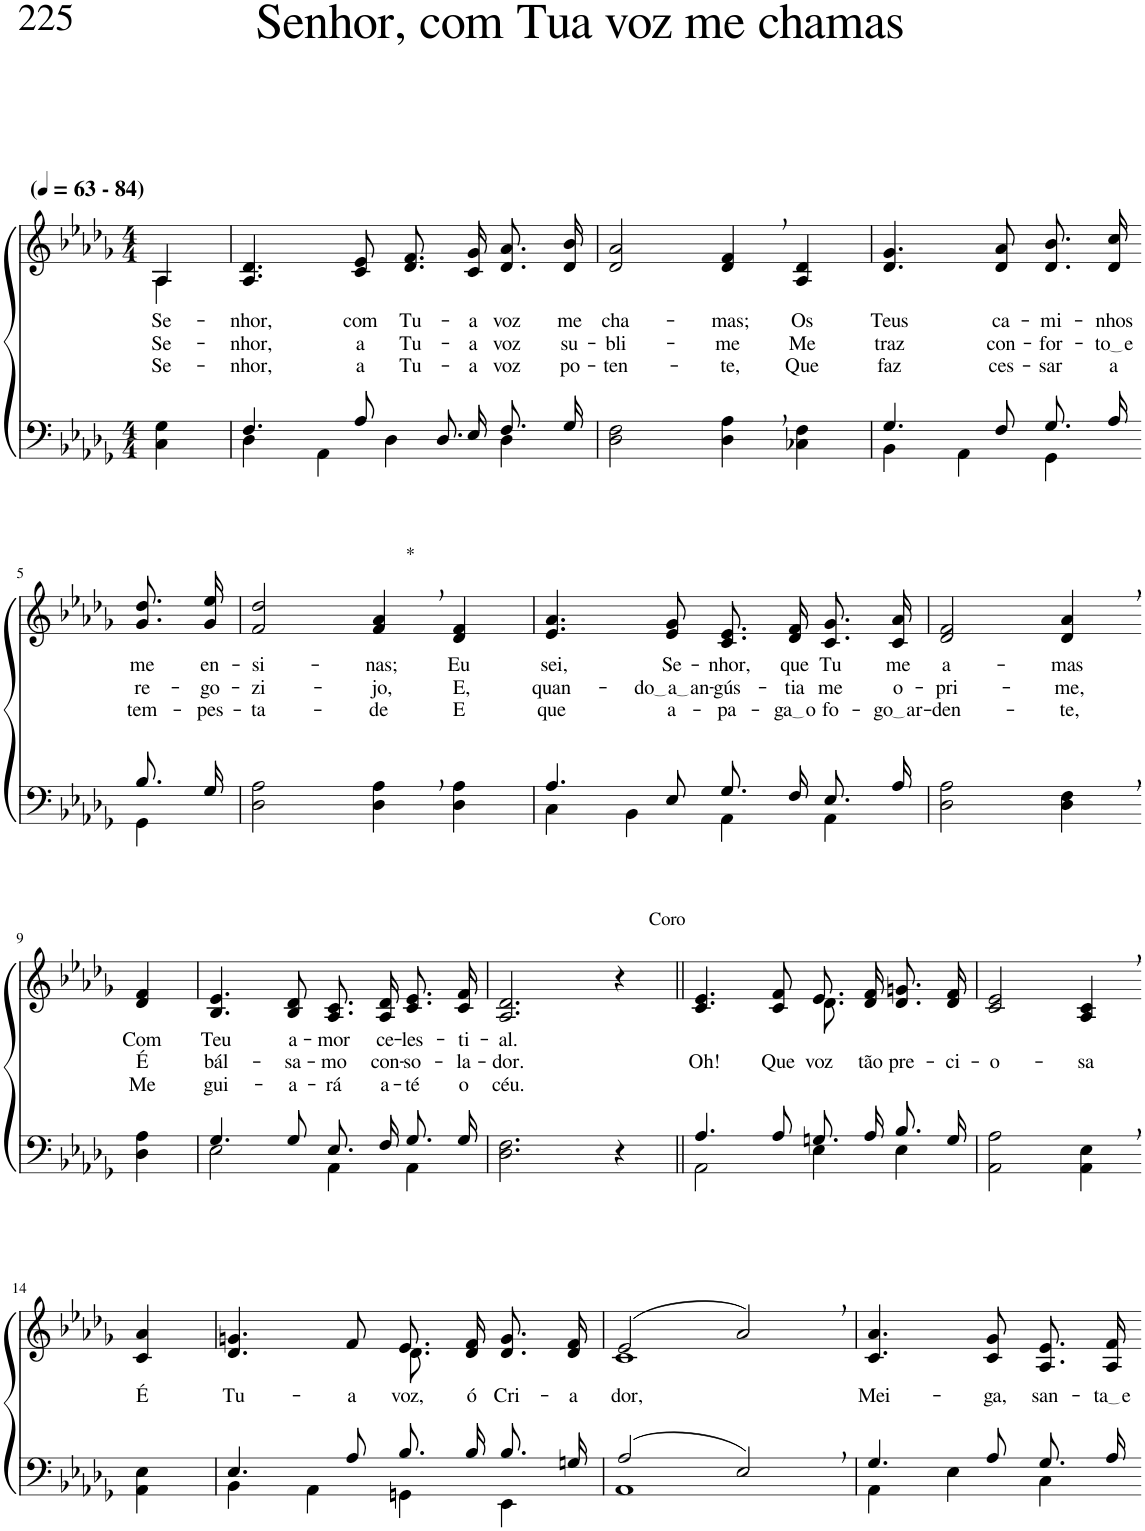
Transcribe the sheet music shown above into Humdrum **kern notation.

**kern	**kern	**text	**text	**text
*part2	*part1	*part1	*part1	*part1
*staff2	*staff1	*staff1	*staff1	*staff1
*I"Parte III e IV	*I"Parte I e II	*	*	*
*clefF4	*clefG2	*	*	*
*Trd-1c-2	*Trd-1c-2	*	*	*
*k[b-e-a-d-g-]	*k[b-e-a-d-g-]	*	*	*
*M4/4	*M4/4	*	*	*
*MM63	*MM63	*	*	*
=1	=1	=1	=1	=1
!	!LO:TX:a:B:t=(	!	!	!
!	!LO:TX:a:B:t=- 84)	!	!	!
!	!	!LO:LY:b	!LO:LY:b	!LO:LY:b
*	*^	*	*	*
4C\ 4G-\	4A-\	4A-/	Se-	Se-	Se-
=2	=2	=2	=2	=2	=2
*^	*	*	*	*	*
!	!	!	!	!LO:LY:b	!LO:LY:b	!LO:LY:b
*	*	*v	*v	*	*	*
4.F/	4D-\	4.A-/ 4.d-/	-nhor,	-nhor,	-nhor,
.	4AA-\	.	.	.	.
!	!	!	!LO:LY:b	!LO:LY:b	!LO:LY:b
8A-/	.	8c/ 8e-/	com	a	a
!	!	!	!LO:LY:b	!LO:LY:b	!LO:LY:b
8.D-/L	4D-\	8.d-/ 8.f/L	Tu-	Tu-	Tu-
!	!	!	!LO:LY:b	!LO:LY:b	!LO:LY:b
16E-/Jk	.	16c/ 16g-/Jk	-a	-a	-a
!	!	!	!LO:LY:b	!LO:LY:b	!LO:LY:b
8.F/L	4D-\	8.d-/ 8.a-/L	voz	voz	voz
!	!	!	!LO:LY:b	!LO:LY:b	!LO:LY:b
16G-/Jk	.	16d-/ 16b-/Jk	me	su-	po-
*v	*v	*	*	*	*
=3	=3	=3	=3	=3
!	!	!LO:LY:b	!LO:LY:b	!LO:LY:b
2D-\ 2F\	2d-/ 2a-/	cha-	-bli-	-ten-
!	!	!LO:LY:b	!LO:LY:b	!LO:LY:b
4D-\, 4A-\,	4d-/, 4f/,	-mas;	-me	-te,
!	!	!LO:LY:b	!LO:LY:b	!LO:LY:b
4C-X\ 4F\	4A-/ 4d-/	Os	Me	Que
=4	=4	=4	=4	=4
*^	*	*	*	*
!	!	!	!LO:LY:b	!LO:LY:b	!LO:LY:b
4.G-/	4BB-\	4.d-/ 4.g-/	Teus	traz	faz
.	4AA-\	.	.	.	.
!	!	!	!LO:LY:b	!LO:LY:b	!LO:LY:b
8F/	.	8d-/ 8a-/	ca-	con-	ces-
!	!	!	!LO:LY:b	!LO:LY:b	!LO:LY:b
8.G-/L	4GG-\	8.d-/ 8.b-/L	-mi-	-for-	-sar
!	!	!	!LO:LY:b	!LO:LY:b	!LO:LY:b
16A-/Jk	.	16d-/ 16cc/Jk	-nhos	to e	a
!!LO:LB:g=z
=5-	=5-	=5-	=5-	=5-	=5-
!	!	!	!LO:LY:b	!LO:LY:b	!LO:LY:b
8.B-/L	4GG-\	8.g-\ 8.dd-\L	me	re-	tem-
!	!	!	!LO:LY:b	!LO:LY:b	!LO:LY:b
16G-/Jk	.	16g-\ 16ee-\Jk	en-	-go-	-pes-
*v	*v	*	*	*	*
=6	=6	=6	=6	=6
!	!	!LO:LY:b	!LO:LY:b	!LO:LY:b
2D-\ 2A-\	2f/ 2dd-/	-si-	-zi-	-ta-
!	!LO:TX:a:t=*	!	!	!
!	!	!LO:LY:b	!LO:LY:b	!LO:LY:b
4D-\, 4A-\,	4f/, 4a-/,	-nas;	-jo,	-de
!	!	!LO:LY:b	!LO:LY:b	!LO:LY:b
4D-\ 4A-\	4d-/ 4f/	Eu	E,	E
=7	=7	=7	=7	=7
*^	*	*	*	*
!	!	!	!LO:LY:b	!LO:LY:b	!LO:LY:b
4.A-/	4C\	4.e-/ 4.a-/	sei,	quan-	que
.	4BB-\	.	.	.	.
!	!	!	!LO:LY:b	!LO:LY:b	!LO:LY:b
8E-/	.	8e-/ 8g-/	Se-	do a an	a-
!	!	!	!LO:LY:b	!LO:LY:b	!LO:LY:b
8.G-/L	4AA-\	8.c/ 8.e-/L	-nhor,	-gús-	-pa-
!	!	!	!LO:LY:b	!LO:LY:b	!LO:LY:b
16F/Jk	.	16d-/ 16f/Jk	que	-tia	ga o
!	!	!	!LO:LY:b	!LO:LY:b	!LO:LY:b
8.E-/L	4AA-\	8.c/ 8.g-/L	Tu	me	fo-
!	!	!	!LO:LY:b	!LO:LY:b	!LO:LY:b
16A-/Jk	.	16c/ 16a-/Jk	me	o-	go ar
*v	*v	*	*	*	*
=8	=8	=8	=8	=8
!	!	!LO:LY:b	!LO:LY:b	!LO:LY:b
2D-\ 2A-\	2d-/ 2f/	a-	-pri-	-den-
!	!	!LO:LY:b	!LO:LY:b	!LO:LY:b
4D-\, 4F\,	4d-/, 4a-/,	-mas	-me,	-te,
!!LO:LB:g=z
=9-	=9-	=9-	=9-	=9-
!	!	!LO:LY:b	!LO:LY:b	!LO:LY:b
4D-\ 4A-\	4d-/ 4f/	Com	É	Me
=10	=10	=10	=10	=10
*^	*	*	*	*
!	!	!	!LO:LY:b	!LO:LY:b	!LO:LY:b
4.G-/	2E-\	4.B-/ 4.e-/	Teu	bál-	gui-
!	!	!	!LO:LY:b	!LO:LY:b	!LO:LY:b
8G-/	.	8B-/ 8d-/	a-	-sa-	-a-
!	!	!	!LO:LY:b	!LO:LY:b	!LO:LY:b
8.E-/L	4AA-\	8.A-/ 8.c/L	-mor	-mo	-rá
!	!	!	!LO:LY:b	!LO:LY:b	!LO:LY:b
16F/Jk	.	16A-/ 16d-/Jk	ce-	con-	a-
!	!	!	!LO:LY:b	!LO:LY:b	!LO:LY:b
8.G-/L	4AA-\	8.c/ 8.e-/L	-les-	-so-	-té
!	!	!	!LO:LY:b	!LO:LY:b	!LO:LY:b
16G-/Jk	.	16c/ 16f/Jk	-ti-	-la-	o
*v	*v	*	*	*	*
=11	=11	=11	=11	=11
!	!	!LO:LY:b	!LO:LY:b	!LO:LY:b
2.D-\ 2.F\	2.A-/ 2.d-/	-al.	-dor.	céu.
!	!LO:TX:a:t=Coro	!	!	!
4r	4r	.	.	.
=12||	=12||	=12||	=12||	=12||
*^	*	*	*	*
!	!	!	!	!LO:LY:b	!
*	*	*^	*	*	*
4.A-/	2AA-\	4.c/ 4.e-/	2ryy	.	Oh!	.
!	!	!	!	!	!LO:LY:b	!
8A-/	.	8c/ 8f/	.	.	Que	.
!	!	!	!	!	!LO:LY:b	!
8.Gn/L	4E-\	8.e-/L	8.d-\	.	voz	.
!	!	!	!	!	!LO:LY:b	!
16A-/Jk	.	16d-/ 16f/Jk	4ryy	.	tão	.
!	!	!	!	!	!LO:LY:b	!
8.B-/L	4E-\	8.d-/ 8.gn/L	.	.	pre-	.
!	!	!	!	!	!LO:LY:b	!
16G/Jk	.	16d-/ 16f/Jk	16ryy	.	-ci-	.
*v	*v	*	*	*	*	*
=13	=13	=13	=13	=13	=13
!	!	!	!	!LO:LY:b	!
*	*v	*v	*	*	*
2AA-\ 2A-\	2c/ 2e-/	.	-o-	.
!	!	!	!LO:LY:b	!
4AA-\, 4E-\,	4A-/, 4c/,	.	-sa	.
!!LO:LB:g=z
=14-	=14-	=14-	=14-	=14-
!	!	!LO:LY:b	!	!
4AA-\ 4E-\	4c/ 4a-/	É	.	.
=15	=15	=15	=15	=15
*^	*	*	*	*
!	!	!	!LO:LY:b	!	!
*	*	*^	*	*	*
4.E-/	4BB-\	4.d-/ 4.gn/	2ryy	Tu-	.	.
.	4AA-\	.	.	.	.	.
!	!	!	!	!LO:LY:b	!	!
8A-/	.	8f/	.	-a	.	.
!	!	!	!	!LO:LY:b	!	!
8.B-/L	4GGn\	8.e-/L	8.d-\	voz,	.	.
!	!	!	!	!LO:LY:b	!	!
16B-/Jk	.	16d-/ 16f/Jk	4ryy	ó	.	.
!	!	!	!	!LO:LY:b	!	!
8.B-/L	4EE-\	8.d-/ 8.g/L	.	Cri-	.	.
!	!	!	!	!LO:LY:b	!	!
16Gn/Jk	.	16d-/ 16f/Jk	16ryy	-a-	.	.
=16	=16	=16	=16	=16	=16	=16
!	!	!	!	!LO:LY:b	!	!
(2A-/	1AA-	(2e-/	1c	-dor,	.	.
2E-,/)	.	2a-,/)	.	.	.	.
*	*	*v	*v	*	*	*
=17	=17	=17	=17	=17	=17
!	!	!	!LO:LY:b	!	!
4.G-/	4AA-\	4.c/ 4.a-/	Mei-	.	.
.	4E-\	.	.	.	.
!	!	!	!LO:LY:b	!	!
8A-/	.	8c/ 8g-/	-ga,	.	.
!	!	!	!LO:LY:b	!	!
8.G-/L	4C\	8.A-/ 8.e-/L	san-	.	.
!	!	!	!LO:LY:b	!	!
16A-/Jk	.	16A-/ 16f/Jk	ta e	.	.
*v	*v	*	*	*	*
=-	=-	=-	=-	=-
*-	*-	*-	*-	*-
